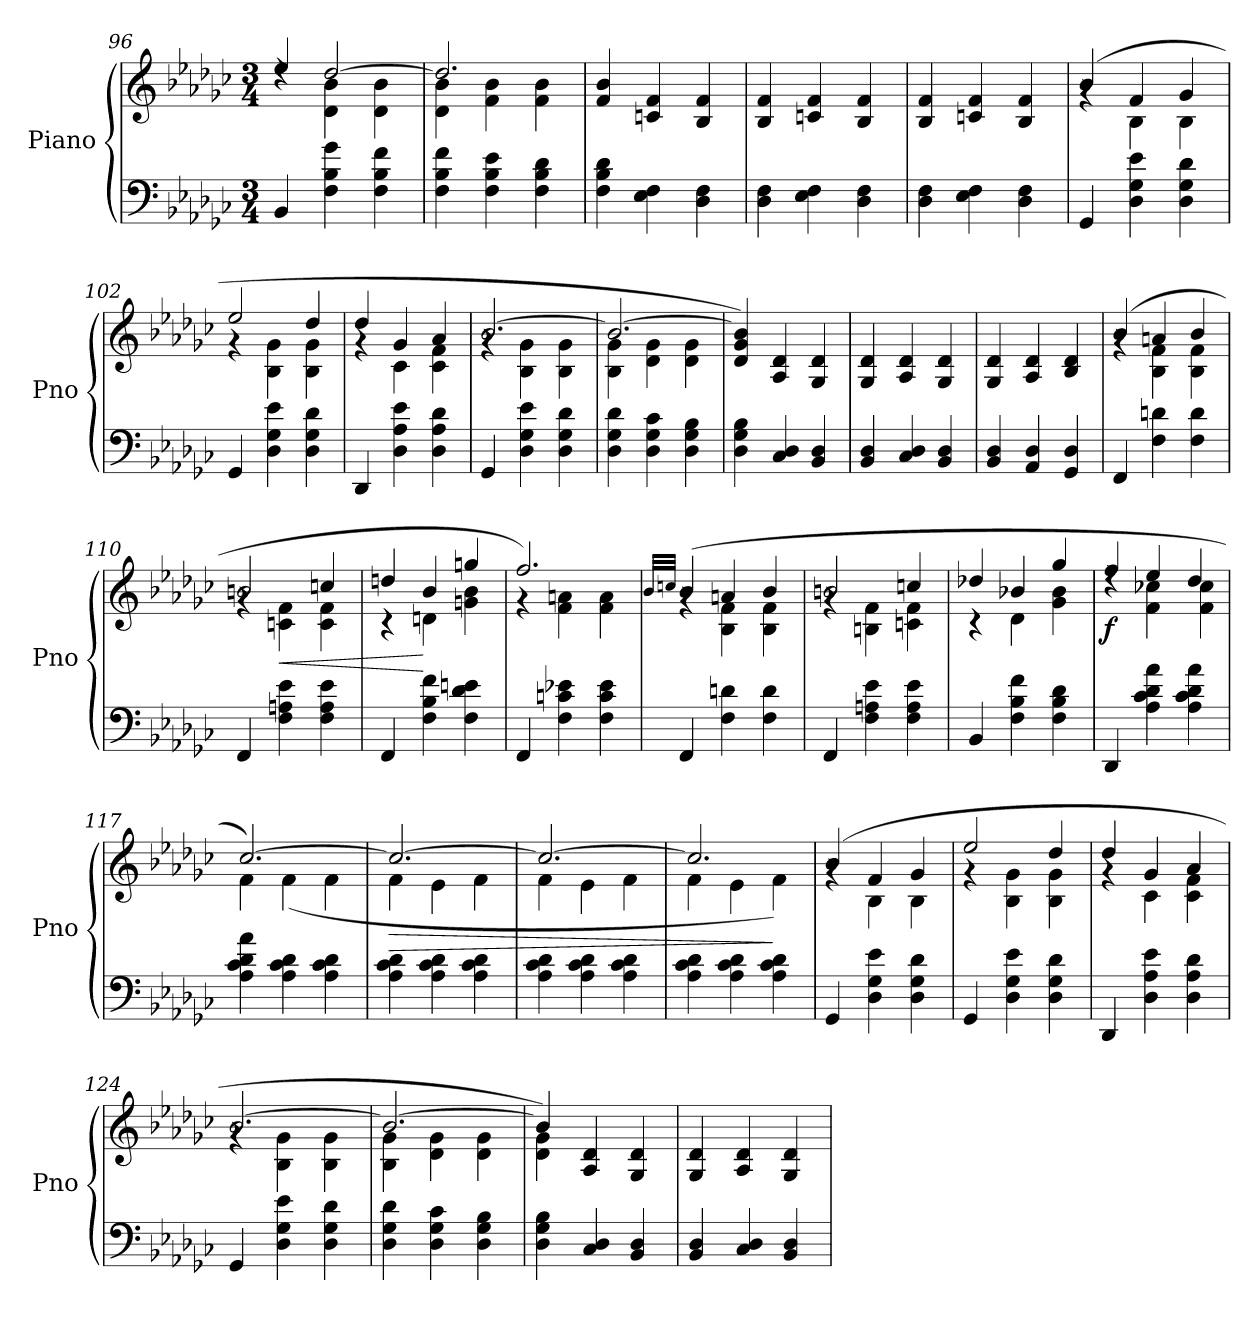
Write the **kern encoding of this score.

**kern	**kern	**dynam
*part1	*part1	*part1
*staff2	*staff1	*staff1/2
*I"Piano	*	*
*I'Pno	*	*
*clefF4	*clefG2	*
*k[b-e-a-d-g-c-]	*k[b-e-a-d-g-c-]	*
*M3/4	*M3/4	*
=96	=96	=96
*	*^	*
4BB-/	4ee-/	4rdd	.
4F\ 4B-\ 4g-\	[2dd-/	4d-\ 4b-\	.
4F\ 4B-\ 4f\	.	4d-\ 4b-\	.
=97	=97	=97	=97
4F\ 4B-\ 4f\	2.dd-/]	4d-\ 4b-\	.
4F\ 4B-\ 4e-\	.	4f\ 4b-\	.
4F\ 4B-\ 4d-\	.	4f\ 4b-\	.
*	*v	*v	*
=98	=98	=98
4F\ 4B-\ 4d-\	4f/ 4b-/	.
4E-\ 4F\	4cn/ 4f/	.
4D-\ 4F\	4B-/ 4f/	.
!!LO:LB:g=z
=99	=99	=99
4D-\ 4F\	4B-/ 4f/	.
4E-\ 4F\	4cn/ 4f/	.
4D-\ 4F\	4B-/ 4f/	.
!!LO:LB:g=z
=100	=100	=100
4D-\ 4F\	4B-/ 4f/	.
4E-\ 4F\	4cn/ 4f/	.
4D-\ 4F\	4B-/ 4f/	.
=101	=101	=101
*	*^	*
4GG-/	(>4b-/	4rg	.
4D-\ 4G-\ 4e-\	4f/	4B-\	.
4D-\ 4G-\ 4d-\	4g-/	4B-\	.
=102	=102	=102	=102
4GG-/	2ee-/	4rg	.
4D-\ 4G-\ 4e-\	.	4B-\ 4g-\	.
4D-\ 4G-\ 4d-\	4dd-/	4B-\ 4g-\	.
=103	=103	=103	=103
4DD-/	4dd-/	4rg	.
4D-\ 4A-\ 4e-\	4g-/	4c-\	.
4D-\ 4A-\ 4d-\	4a-/	4c-\ 4f\	.
=104	=104	=104	=104
4GG-/	[2.b-/	4rg	.
4D-\ 4G-\ 4e-\	.	4B-\ 4g-\	.
4D-\ 4G-\ 4d-\	.	4B-\ 4g-\	.
=105	=105	=105	=105
4D-\ 4G-\ 4d-\	2.b-/_	4B-\ 4g-\	.
4D-\ 4G-\ 4c-\	.	4d-\ 4g-\	.
4D-\ 4G-\ 4B-\	.	4d-\ 4g-\	.
*	*v	*v	*
=106	=106	=106
4D-\ 4G-\ 4B-\	4d-/ 4g-/ 4b-/])	.
4C-/ 4D-/	4A-/ 4d-/	.
4BB-/ 4D-/	4G-/ 4d-/	.
=107	=107	=107
4BB-/ 4D-/	4G-/ 4d-/	.
4C-/ 4D-/	4A-/ 4d-/	.
4BB-/ 4D-/	4G-/ 4d-/	.
!!LO:LB:g=z
=108	=108	=108
4BB-/ 4D-/	4G-/ 4d-/	.
4AA-/ 4D-/	4A-/ 4d-/	.
4GG-/ 4D-/	4B-/ 4d-/	.
=109	=109	=109
*	*^	*
4FF/	(>4b-/	4rg	.
4F\ 4dn\	4an/	4B-\ 4f\	.
4F\ 4d\	4b-/	4B-\ 4f\	.
!!LO:LB:g=z	!!
=110	=110	=110	=110
4FF/	2bn/	4rg	.
!	!	!	!LO:HP:b
4F\ 4An\ 4e-\	.	4cn\ 4f\	<
4F\ 4A\ 4e-\	4ccn/	4c\ 4f\	.
=111	=111	=111	=111
4FF/	4ddn/	4r	.
4F\ 4B-\ 4f\	4b-/	4dn\	[
4F\ 4d-\ 4en\	4ggn/	4gn\ 4b-\	.
=112	=112	=112	=112
4FF/	2.ff/)	4r	.
4F\ 4cn\ 4e-X\	.	4f\ 4an\	.
4F\ 4c\ 4e-\	.	4f\ 4a\	.
=113	=113	=113	=113
.	32qb-/LLL	.	.
.	32qccn/JJJ	.	.
4FF/	(>4b-/	4rg	.
4F\ 4dn\	4an/	4B-\ 4f\	.
4F\ 4d\	4b-/	4B-\ 4f\	.
=114	=114	=114	=114
!	!	!	!LO:DY:b
4FF/	2bn/	4rg	other-dynamics
4F\ 4An\ 4e-\	.	4Bn\ 4f\	.
4F\ 4A\ 4e-\	4ccn/	4cn\ 4f\	.
=115	=115	=115	=115
4BB-/	4dd-X/	4r	.
4F\ 4B-\ 4f\	4b-X/	4d-\	.
4F\ 4B-\ 4d-\	4gg-/	4g-\ 4b-\	.
!!LO:PB:g=z	!!
=116	=116	=116	=116
!	!	!	!LO:DY:b
4DD-/	4ff/	4rdd	f
4A-\ 4c-\ 4d-\ 4a-\	4ee-/	4f\ 4cc-X\	.
4A-\ 4c-\ 4d-\ 4a-\	4dd-/	4f\ 4cc-\	.
=117	=117	=117	=117
4A-\ 4c-\ 4d-\ 4a-\	[2.cc-/)	4f\	.
!	!	!	!LO:DY:b
4A-\ 4c-\ 4d-\	.	(<4f\	other-dynamics
4A-\ 4c-\ 4d-\	.	4f\	.
!!LO:PB:g=z	!!
=118	=118	=118	=118
!	!	!	!LO:HP:b
4A-\ 4c-\ 4d-\	2.cc-/_	4f\	>
4A-\ 4c-\ 4d-\	.	4e-\	.
4A-\ 4c-\ 4d-\	.	4f\	.
=119	=119	=119	=119
4A-\ 4c-\ 4d-\	2.cc-/_	4f\	.
4A-\ 4c-\ 4d-\	.	4e-\	.
4A-\ 4c-\ 4d-\	.	4f\	.
=120	=120	=120	=120
4A-\ 4c-\ 4d-\	2.cc-/]	4f\	.
4A-\ 4c-\ 4d-\	.	4e-\	.
4A-\ 4c-\ 4d-\	.	4f\)	]
=121	=121	=121	=121
4GG-/	(>4b-/	4rg	.
4D-\ 4G-\ 4e-\	4f/	4B-\	.
4D-\ 4G-\ 4d-\	4g-/	4B-\	.
=122	=122	=122	=122
4GG-/	2ee-/	4rg	.
4D-\ 4G-\ 4e-\	.	4B-\ 4g-\	.
4D-\ 4G-\ 4d-\	4dd-/	4B-\ 4g-\	.
=123	=123	=123	=123
4DD-/	4dd-/	4rg	.
4D-\ 4A-\ 4e-\	4g-/	4c-\	.
4D-\ 4A-\ 4d-\	4a-/	4c-\ 4f\	.
=124	=124	=124	=124
4GG-/	[2.b-/	4rg	.
4D-\ 4G-\ 4e-\	.	4B-\ 4g-\	.
4D-\ 4G-\ 4d-\	.	4B-\ 4g-\	.
!!LO:LB:g=z	!!
=125	=125	=125	=125
4D-\ 4G-\ 4d-\	2.b-/_	4B-\ 4g-\	.
4D-\ 4G-\ 4c-\	.	4d-\ 4g-\	.
4D-\ 4G-\ 4B-\	.	4d-\ 4g-\	.
=126	=126	=126	=126
4D-\ 4G-\ 4B-\	4b-/])	4d-\ 4g-\	.
4C-/ 4D-/	4A-/ 4d-/	2ryy	.
4BB-/ 4D-/	4G-/ 4d-/	.	.
*	*v	*v	*
!!LO:LB:g=z
=127	=127	=127
4BB-/ 4D-/	4G-/ 4d-/	.
4C-/ 4D-/	4A-/ 4d-/	.
4BB-/ 4D-/	4G-/ 4d-/	.
=	=	=
*-	*-	*-
